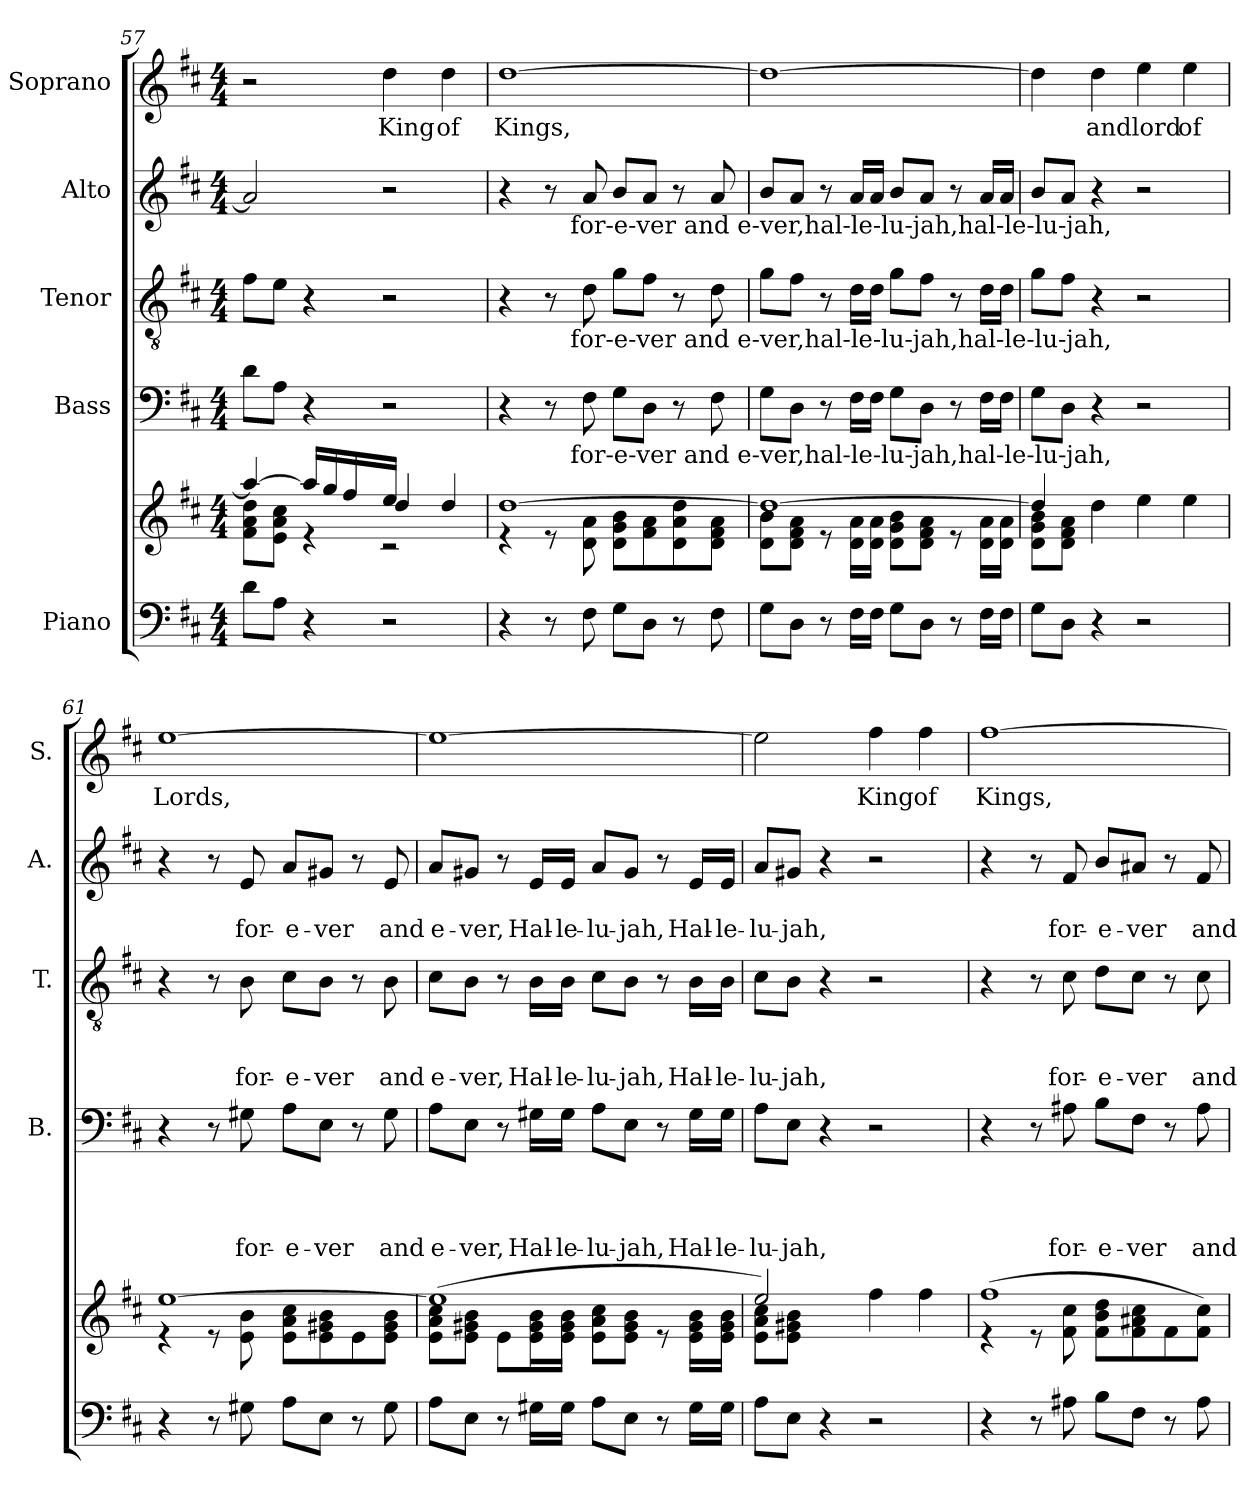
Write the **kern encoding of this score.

**kern	**kern	**kern	**text	**text	**text	**text	**kern	**text	**text	**text	**kern	**text	**text	**kern	**text
*part5	*part5	*part4	*part4	*part4	*part4	*part4	*part3	*part3	*part3	*part3	*part2	*part2	*part2	*part1	*part1
*staff6	*staff5	*staff4	*staff4	*staff4	*staff4	*staff4	*staff3	*staff3	*staff3	*staff3	*staff2	*staff2	*staff2	*staff1	*staff1
*I"Piano	*	*I"Bass	*	*	*	*	*I"Tenor	*	*	*	*I"Alto	*	*	*I"Soprano	*
*	*	*I'B.	*	*	*	*	*I'T.	*	*	*	*I'A.	*	*	*I'S.	*
*clefF4	*clefG2	*clefF4	*	*	*	*	*clefGv2	*	*	*	*clefG2	*	*	*clefG2	*
*k[f#c#]	*k[f#c#]	*k[f#c#]	*	*	*	*	*k[f#c#]	*	*	*	*k[f#c#]	*	*	*k[f#c#]	*
*D:	*D:	*D:	*	*	*	*	*D:	*	*	*	*D:	*	*	*D:	*
*M4/4	*M4/4	*M4/4	*	*	*	*	*M4/4	*	*	*	*M4/4	*	*	*M4/4	*
=57	=57	=57	=57	=57	=57	=57	=57	=57	=57	=57	=57	=57	=57	=57	=57
*	*^	*	*	*	*	*	*	*	*	*	*	*	*	*	*
*	*	*^	*	*	*	*	*	*	*	*	*	*	*	*	*	*
8d\L	4aa/_	8f#\ 8a\ 8dd\L	2ryy	8d\L	.	.	.	.	8f#\L	.	.	.	2a/]	.	.	2r	.
8A\J	.	8e\ 8a\ 8cc#\J	.	8A\J	.	.	.	.	8e\J	.	.	.	.	.	.	.	.
4r	16aa/LL]	4re	.	4r	.	.	.	.	4r	.	.	.	.	.	.	.	.
.	16gg/	.	.	.	.	.	.	.	.	.	.	.	.	.	.	.	.
.	16ff#/	.	.	.	.	.	.	.	.	.	.	.	.	.	.	.	.
.	16ryy	.	.	.	.	.	.	.	.	.	.	.	.	.	.	.	.
!	!	!	!	!	!	!	!	!	!	!	!	!	!	!	!	!	!LO:LY:b
2r	16ee/JJ	2rc	4dd/	2r	.	.	.	.	2r	.	.	.	2r	.	.	4dd\	King
.	4..ryy	.	.	.	.	.	.	.	.	.	.	.	.	.	.	.	.
!	!	!	!	!	!	!	!	!	!	!	!	!	!	!	!	!	!LO:LY:b
.	.	.	4dd/	.	.	.	.	.	.	.	.	.	.	.	.	4dd\	of
=58	=58	=58	=58	=58	=58	=58	=58	=58	=58	=58	=58	=58	=58	=58	=58	=58	=58
!	!	!	!	!	!	!	!	!	!	!	!	!	!	!	!	!	!LO:LY:b
*	*	*v	*v	*^	*	*	*	*	*^	*	*	*	*^	*	*	*	*
4r	[>1dd	4re	4r	4ryy	.	.	.	.	4r	4ryy	.	.	.	4r	4ryy	.	.	[>1dd	Kings,
8r	.	8re	8r	16.ryy	.	.	.	.	8r	16.ryy	.	.	.	8r	16.ryy	.	.	.	.
!	!	!	!	!	!	!	!	!	!	!	!	!	!	!	!LO:TX:b:t=for-e-ver and e-ver,hal-le-lu-jah,hal-le-lu-jah,	!	!	!	!
!	!	!	!	!	!	!	!	!	!	!LO:TX:b:t=for-e-ver and e-ver,hal-le-lu-jah,hal-le-lu-jah,	!	!	!	!	!	!	!	!	!
!	!	!	!	!LO:TX:b:t=for-e-ver and e-ver,hal-le-lu-jah,hal-le-lu-jah,	!	!	!	!	!	!	!	!	!	!	!	!	!	!	!
.	.	.	.	2ryy	.	.	.	.	.	2ryy	.	.	.	.	2ryy	.	.	.	.
8F#\	.	8d\ 8a\	8F#\	.	.	.	.	.	8d\	.	.	.	.	8a/	.	.	.	.	.
8G\L	.	8d\ 8g\ 8b\L	8G\L	.	.	.	.	.	8g\L	.	.	.	.	8b/L	.	.	.	.	.
8D\J	.	8f#\ 8a\	8D\J	.	.	.	.	.	8f#\J	.	.	.	.	8a/J	.	.	.	.	.
8r	.	8d\ 8a\ 8dd\	8r	.	.	.	.	.	8r	.	.	.	.	8r	.	.	.	.	.
.	.	.	.	8ryy	.	.	.	.	.	8ryy	.	.	.	.	8ryy	.	.	.	.
8F#\	.	8d\ 8f#\ 8a\J	8F#\	.	.	.	.	.	8d\	.	.	.	.	8a/	.	.	.	.	.
.	.	.	.	32ryy	.	.	.	.	.	32ryy	.	.	.	.	32ryy	.	.	.	.
*	*	*	*v	*v	*	*	*	*	*	*	*	*	*	*v	*v	*	*	*	*
*	*	*	*	*	*	*	*	*v	*v	*	*	*	*	*	*	*	*
=59	=59	=59	=59	=59	=59	=59	=59	=59	=59	=59	=59	=59	=59	=59	=59	=59
8G\L	1dd_	8d\ 8b\L	8G\L	.	.	.	.	8g\L	.	.	.	8b/L	.	.	1dd_	.
8D\J	.	8d\ 8f#\ 8a\J	8D\J	.	.	.	.	8f#\J	.	.	.	8a/J	.	.	.	.
8r	.	8re	8r	.	.	.	.	8r	.	.	.	8r	.	.	.	.
16F#\LL	.	16d\ 16a\LL	16F#\LL	.	.	.	.	16d\LL	.	.	.	16a/LL	.	.	.	.
16F#\JJ	.	16d\ 16a\JJ	16F#\JJ	.	.	.	.	16d\JJ	.	.	.	16a/JJ	.	.	.	.
8G\L	.	8d\ 8g\ 8b\L	8G\L	.	.	.	.	8g\L	.	.	.	8b/L	.	.	.	.
8D\J	.	8d\ 8f#\ 8a\J	8D\J	.	.	.	.	8f#\J	.	.	.	8a/J	.	.	.	.
8r	.	8re	8r	.	.	.	.	8r	.	.	.	8r	.	.	.	.
16F#\LL	.	16d\ 16a\LL	16F#\LL	.	.	.	.	16d\LL	.	.	.	16a/LL	.	.	.	.
16F#\JJ	.	16d\ 16a\JJ	16F#\JJ	.	.	.	.	16d\JJ	.	.	.	16a/JJ	.	.	.	.
=60	=60	=60	=60	=60	=60	=60	=60	=60	=60	=60	=60	=60	=60	=60	=60	=60
8G\L	4dd/]	8d\ 8g\ 8b\L	8G\L	.	.	.	.	8g\L	.	.	.	8b/L	.	.	4dd\]	.
8D\J	.	8d\ 8f#\ 8a\J	8D\J	.	.	.	.	8f#\J	.	.	.	8a/J	.	.	.	.
!	!	!	!	!	!	!	!	!	!	!	!	!	!	!	!	!LO:LY:b
4r	2.ryy	4dd\	4r	.	.	.	.	4r	.	.	.	4r	.	.	4dd\	andlord
2r	.	4ee\	2r	.	.	.	.	2r	.	.	.	2r	.	.	4ee\	.
!	!	!	!	!	!	!	!	!	!	!	!	!	!	!	!	!LO:LY:b
.	.	4ee\	.	.	.	.	.	.	.	.	.	.	.	.	4ee\	of
!!LO:PB:g=z
=61	=61	=61	=61	=61	=61	=61	=61	=61	=61	=61	=61	=61	=61	=61	=61	=61
!	!	!	!	!	!	!	!	!	!	!	!	!	!	!	!	!LO:LY:b
4r	[>1ee	4re	4r	.	.	.	.	4r	.	.	.	4r	.	.	[>1ee	Lords,
8r	.	8re	8r	.	.	.	.	8r	.	.	.	8r	.	.	.	.
!	!	!	!	!	!	!	!LO:LY:b	!	!	!	!LO:LY:b	!	!	!LO:LY:b	!	!
8G#X\	.	8e\ 8b\	8G#X\	.	.	.	for-	8B\	.	.	for-	8e/	.	for-	.	.
!	!	!	!	!	!	!	!LO:LY:b	!	!	!	!LO:LY:b	!	!	!LO:LY:b	!	!
8A\L	.	8e\ 8a\ 8cc#\L	8A\L	.	.	.	-e-	8c#\L	.	.	-e-	8a/L	.	-e-	.	.
!	!	!	!	!	!	!	!LO:LY:b:rj	!	!	!	!LO:LY:b:rj	!	!	!LO:LY:b:rj	!	!
8E\J	.	8e\ 8g#X\ 8b\	8E\J	.	.	.	-ver	8B\J	.	.	-ver	8g#X/J	.	-ver	.	.
8r	.	8e\	8r	.	.	.	.	8r	.	.	.	8r	.	.	.	.
!	!	!	!	!	!	!	!LO:LY:b	!	!	!	!LO:LY:b	!	!	!LO:LY:b	!	!
8G#\	.	8e\ 8g#\ 8b\J	8G#\	.	.	.	and	8B\	.	.	and	8e/	.	and	.	.
=62	=62	=62	=62	=62	=62	=62	=62	=62	=62	=62	=62	=62	=62	=62	=62	=62
!	!	!	!	!	!	!	!LO:LY:b	!	!	!	!LO:LY:b	!	!	!LO:LY:b	!	!
8A\L	(>1ee]	8e\ 8a\ 8cc#\L	8A\L	.	.	.	e-	8c#\L	.	.	e-	8a/L	.	e-	1ee_	.
!	!	!	!	!	!	!	!LO:LY:b	!	!	!	!LO:LY:b	!	!	!LO:LY:b	!	!
8E\J	.	8e\ 8g#X\ 8b\J	8E\J	.	.	.	-ver,	8B\J	.	.	-ver,	8g#X/J	.	-ver,	.	.
8r	.	8e\L	8r	.	.	.	.	8r	.	.	.	8r	.	.	.	.
!	!	!	!	!	!	!	!LO:LY:b	!	!	!	!LO:LY:b	!	!	!LO:LY:b	!	!
16G#X\LL	.	16e\ 16g#\ 16b\L	16G#X\LL	.	.	.	Hal-	16B\LL	.	.	Hal-	16e/LL	.	Hal-	.	.
!	!	!	!	!	!	!	!LO:LY:b	!	!	!	!LO:LY:b	!	!	!LO:LY:b	!	!
16G#\JJ	.	16e\ 16g#\ 16b\JJ	16G#\JJ	.	.	.	-le-	16B\JJ	.	.	-le-	16e/JJ	.	-le-	.	.
!	!	!	!	!	!	!	!LO:LY:b	!	!	!	!LO:LY:b	!	!	!LO:LY:b	!	!
8A\L	.	8e\ 8a\ 8cc#\L	8A\L	.	.	.	-lu-	8c#\L	.	.	-lu-	8a/L	.	-lu-	.	.
!	!	!	!	!	!	!	!LO:LY:b:rj	!	!	!	!LO:LY:b:rj	!	!	!LO:LY:b:rj	!	!
8E\J	.	8e\ 8g#\ 8b\J	8E\J	.	.	.	-jah,	8B\J	.	.	-jah,	8g#/J	.	-jah,	.	.
8r	.	8re	8r	.	.	.	.	8r	.	.	.	8r	.	.	.	.
!	!	!	!	!	!	!	!LO:LY:b	!	!	!	!LO:LY:b	!	!	!LO:LY:b	!	!
16G#\LL	.	16e\ 16g#\ 16b\LL	16G#\LL	.	.	.	Hal-	16B\LL	.	.	Hal-	16e/LL	.	Hal-	.	.
!	!	!	!	!	!	!	!LO:LY:b:rj	!	!	!	!LO:LY:b:rj	!	!	!LO:LY:b:rj	!	!
16G#\JJ	.	16e\ 16g#\ 16b\JJ	16G#\JJ	.	.	.	-le-	16B\JJ	.	.	-le-	16e/JJ	.	-le-	.	.
=63	=63	=63	=63	=63	=63	=63	=63	=63	=63	=63	=63	=63	=63	=63	=63	=63
!	!	!	!	!	!	!	!LO:LY:b	!	!	!	!LO:LY:b	!	!	!LO:LY:b	!	!
8A\L	8e\ 8a\ 8cc#\L	2ee/)	8A\L	.	.	.	-lu-	8c#\L	.	.	-lu-	8a/L	.	-lu-	2ee\]	.
!	!	!	!	!	!	!	!LO:LY:b	!	!	!	!LO:LY:b	!	!	!LO:LY:b	!	!
8E\J	8e\ 8g#X\ 8b\J	.	8E\J	.	.	.	-jah,	8B\J	.	.	-jah,	8g#X/J	.	-jah,	.	.
4r	2ryy	.	4r	.	.	.	.	4r	.	.	.	4r	.	.	.	.
!	!	!	!	!	!	!	!	!	!	!	!	!	!	!	!	!LO:LY:b
2r	.	4ff#\	2r	.	.	.	.	2r	.	.	.	2r	.	.	4ff#\	King
!	!	!	!	!	!	!	!	!	!	!	!	!	!	!	!	!LO:LY:b
.	4ff#\	4ryy	.	.	.	.	.	.	.	.	.	.	.	.	4ff#\	of
=64	=64	=64	=64	=64	=64	=64	=64	=64	=64	=64	=64	=64	=64	=64	=64	=64
!	!	!	!	!	!	!	!	!	!	!	!	!	!	!	!	!LO:LY:b
4r	(>1ff#	4re	4r	.	.	.	.	4r	.	.	.	4r	.	.	[<1ff#	Kings,
8r	.	8re	8r	.	.	.	.	8r	.	.	.	8r	.	.	.	.
!	!	!	!	!	!	!	!LO:LY:b	!	!	!	!LO:LY:b	!	!	!LO:LY:b	!	!
8A#X\	.	8f#\ 8cc#\	8A#X\	.	.	.	for-	8c#\	.	.	for-	8f#/	.	for-	.	.
!	!	!	!	!	!	!	!LO:LY:b	!	!	!	!LO:LY:b	!	!	!LO:LY:b	!	!
8B\L	.	8f#\ 8b\ 8dd\L	8B\L	.	.	.	-e-	8d\L	.	.	-e-	8b/L	.	-e-	.	.
!	!	!	!	!	!	!	!LO:LY:b:rj	!	!	!	!LO:LY:b:rj	!	!	!LO:LY:b:rj	!	!
8F#\J	.	8f#\ 8a#X\ 8cc#\	8F#\J	.	.	.	-ver	8c#\J	.	.	-ver	8a#X/J	.	-ver	.	.
8r	.	8f#\	8r	.	.	.	.	8r	.	.	.	8r	.	.	.	.
!	!	!	!	!	!	!	!LO:LY:b	!	!	!	!LO:LY:b	!	!	!LO:LY:b	!	!
8A#\	.	8f#\ 8cc#\J)	8A#\	.	.	.	and	8c#\	.	.	and	8f#/	.	and	.	.
*	*v	*v	*	*	*	*	*	*	*	*	*	*	*	*	*	*
=	=	=	=	=	=	=	=	=	=	=	=	=	=	=	=
*-	*-	*-	*-	*-	*-	*-	*-	*-	*-	*-	*-	*-	*-	*-	*-
